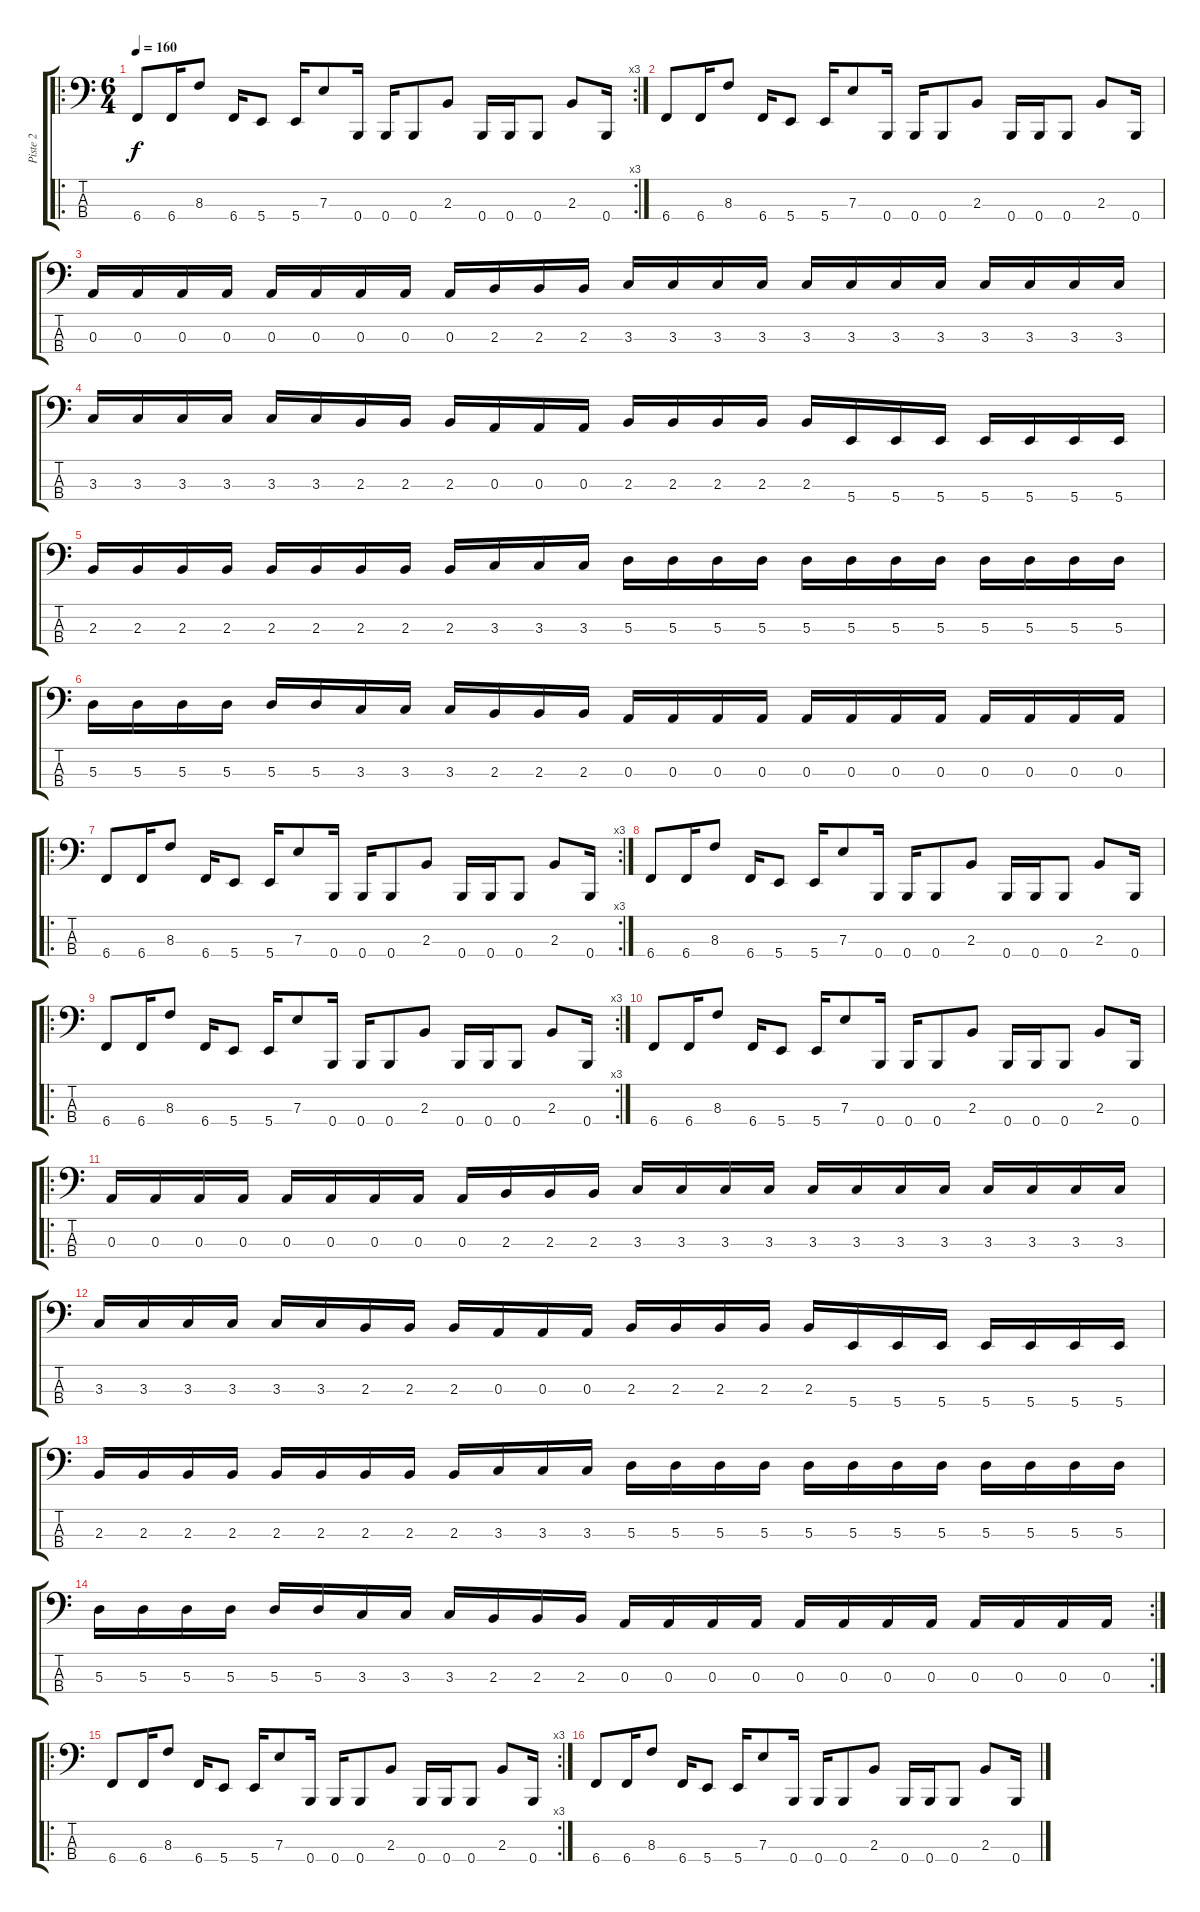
\track ("Piste 2" "Piste 2") {instrument electricbasspick}
\staff {score tabs}
\tuning (G2 D2 A1 B0) {hide}
\ro
\rc 3
\ts (6 4)
\tempo 160
\clef f4
\ks c
6.4.8{dy f} 6.4.16 8.3.8 6.4.16 5.4.8 5.4.16 7.3.8 0.4.16 0.4.16 0.4.8 2.3.8 0.4.16 0.4.16 0.4.8 2.3.8 0.4.16 |
6.4.8 6.4.16 8.3.8 6.4.16 5.4.8 5.4.16 7.3.8 0.4.16 0.4.16 0.4.8 2.3.8 0.4.16 0.4.16 0.4.8 2.3.8 0.4.16 |
0.3.16 0.3.16 0.3.16 0.3.16 0.3.16 0.3.16 0.3.16 0.3.16 0.3.16 2.3.16 2.3.16 2.3.16 3.3.16 3.3.16 3.3.16 3.3.16 3.3.16 3.3.16 3.3.16 3.3.16 3.3.16 3.3.16 3.3.16 3.3.16 |
3.3.16 3.3.16 3.3.16 3.3.16 3.3.16 3.3.16 2.3.16 2.3.16 2.3.16 0.3.16 0.3.16 0.3.16 2.3.16 2.3.16 2.3.16 2.3.16 2.3.16 5.4.16 5.4.16 5.4.16 5.4.16 5.4.16 5.4.16 5.4.16 |
2.3.16 2.3.16 2.3.16 2.3.16 2.3.16 2.3.16 2.3.16 2.3.16 2.3.16 3.3.16 3.3.16 3.3.16 5.3.16 5.3.16 5.3.16 5.3.16 5.3.16 5.3.16 5.3.16 5.3.16 5.3.16 5.3.16 5.3.16 5.3.16 |
5.3.16 5.3.16 5.3.16 5.3.16 5.3.16 5.3.16 3.3.16 3.3.16 3.3.16 2.3.16 2.3.16 2.3.16 0.3.16 0.3.16 0.3.16 0.3.16 0.3.16 0.3.16 0.3.16 0.3.16 0.3.16 0.3.16 0.3.16 0.3.16 |
\ro
\rc 3
6.4.8 6.4.16 8.3.8 6.4.16 5.4.8 5.4.16 7.3.8 0.4.16 0.4.16 0.4.8 2.3.8 0.4.16 0.4.16 0.4.8 2.3.8 0.4.16 |
6.4.8 6.4.16 8.3.8 6.4.16 5.4.8 5.4.16 7.3.8 0.4.16 0.4.16 0.4.8 2.3.8 0.4.16 0.4.16 0.4.8 2.3.8 0.4.16 |
\ro
\rc 3
6.4.8 6.4.16 8.3.8 6.4.16 5.4.8 5.4.16 7.3.8 0.4.16 0.4.16 0.4.8 2.3.8 0.4.16 0.4.16 0.4.8 2.3.8 0.4.16 |
6.4.8 6.4.16 8.3.8 6.4.16 5.4.8 5.4.16 7.3.8 0.4.16 0.4.16 0.4.8 2.3.8 0.4.16 0.4.16 0.4.8 2.3.8 0.4.16 |
\ro
0.3.16 0.3.16 0.3.16 0.3.16 0.3.16 0.3.16 0.3.16 0.3.16 0.3.16 2.3.16 2.3.16 2.3.16 3.3.16 3.3.16 3.3.16 3.3.16 3.3.16 3.3.16 3.3.16 3.3.16 3.3.16 3.3.16 3.3.16 3.3.16 |
3.3.16 3.3.16 3.3.16 3.3.16 3.3.16 3.3.16 2.3.16 2.3.16 2.3.16 0.3.16 0.3.16 0.3.16 2.3.16 2.3.16 2.3.16 2.3.16 2.3.16 5.4.16 5.4.16 5.4.16 5.4.16 5.4.16 5.4.16 5.4.16 |
2.3.16 2.3.16 2.3.16 2.3.16 2.3.16 2.3.16 2.3.16 2.3.16 2.3.16 3.3.16 3.3.16 3.3.16 5.3.16 5.3.16 5.3.16 5.3.16 5.3.16 5.3.16 5.3.16 5.3.16 5.3.16 5.3.16 5.3.16 5.3.16 |
\rc 2
5.3.16 5.3.16 5.3.16 5.3.16 5.3.16 5.3.16 3.3.16 3.3.16 3.3.16 2.3.16 2.3.16 2.3.16 0.3.16 0.3.16 0.3.16 0.3.16 0.3.16 0.3.16 0.3.16 0.3.16 0.3.16 0.3.16 0.3.16 0.3.16 |
\ro
\rc 3
6.4.8 6.4.16 8.3.8 6.4.16 5.4.8 5.4.16 7.3.8 0.4.16 0.4.16 0.4.8 2.3.8 0.4.16 0.4.16 0.4.8 2.3.8 0.4.16 |
6.4.8 6.4.16 8.3.8 6.4.16 5.4.8 5.4.16 7.3.8 0.4.16 0.4.16 0.4.8 2.3.8 0.4.16 0.4.16 0.4.8 2.3.8 0.4.16
